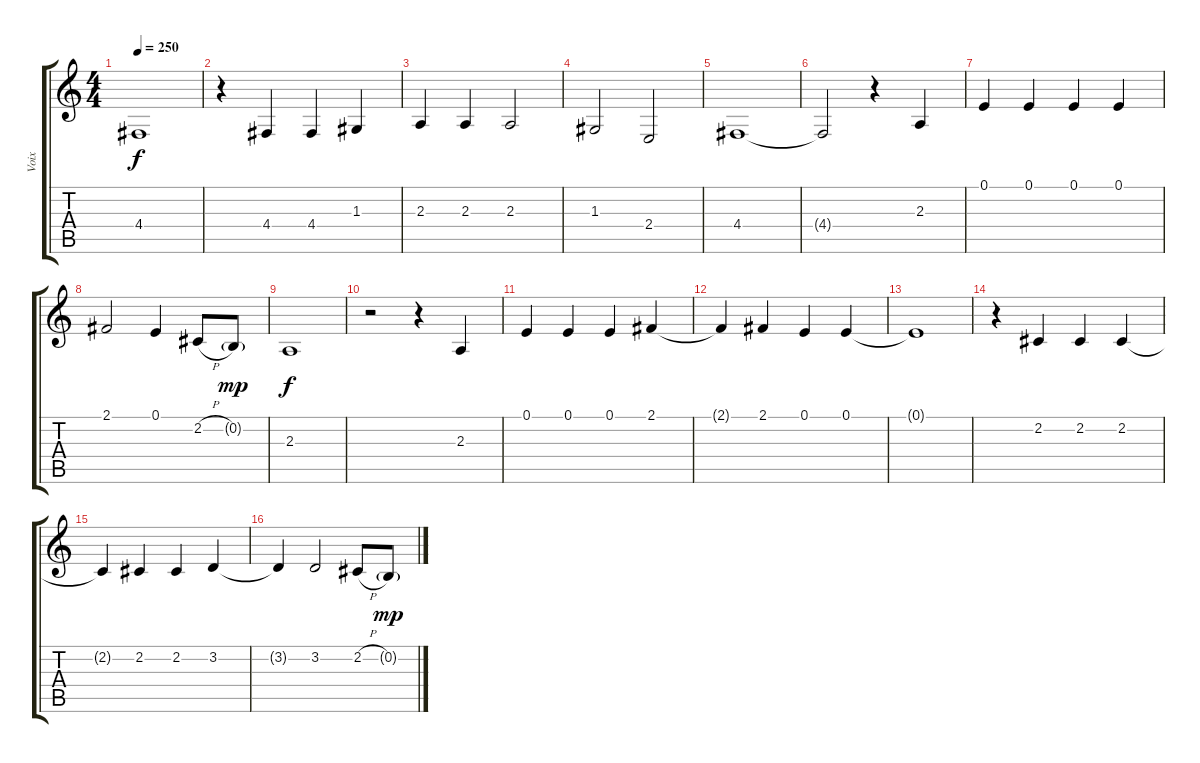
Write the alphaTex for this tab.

\track ("Voix" "Voix") {instrument sopranosax}
\staff {score tabs}
\tuning (E4 B3 G3 D3 A2 E2) {hide}
\ts (4 4)
\tempo 250
\clef g2
\ks c
4.4.1{dy f} |
r.4 4.4.4 4.4.4 1.3.4 |
2.3.4 2.3.4 2.3.2 |
1.3.2 2.4.2 |
4.4.1 |
4.4{t}.2 r.4 2.3.4 |
0.1.4 0.1.4 0.1.4 0.1.4 |
2.1.2 0.1.4 2.2{h}.8 0.2{g}.8{dy mp} |
2.3.1{dy f} |
r.2 r.4 2.3.4 |
0.1.4 0.1.4 0.1.4 2.1.4 |
2.1{t}.4 2.1.4 0.1.4 0.1.4 |
0.1{t}.1 |
r.4 2.2.4 2.2.4 2.2.4 |
2.2{t}.4 2.2.4 2.2.4 3.2.4 |
3.2{t}.4 3.2.2 2.2{h}.8 0.2{g}.8{dy mp}
